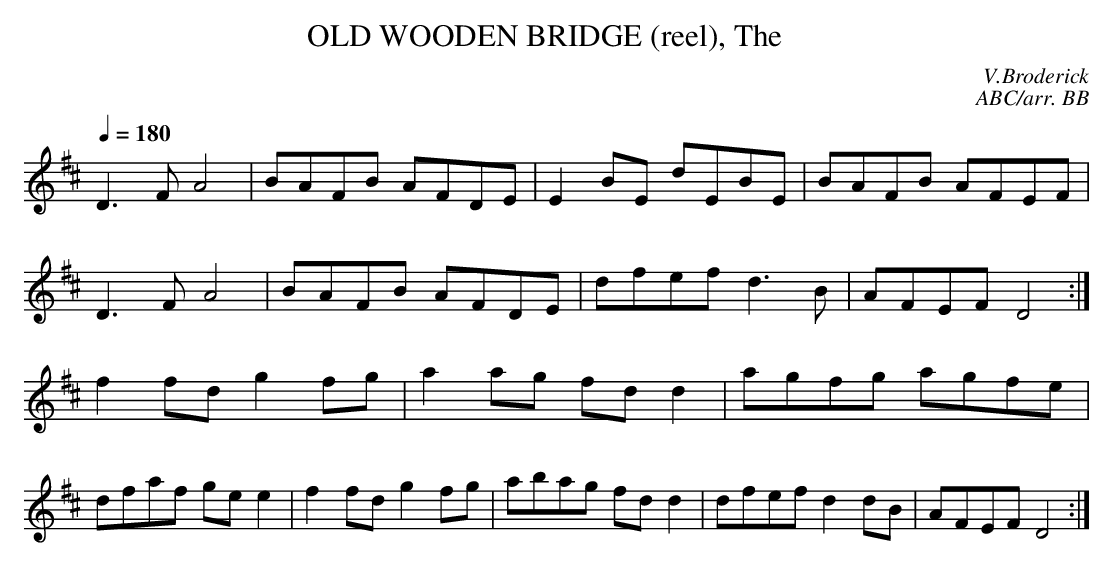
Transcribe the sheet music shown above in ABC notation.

X:1
T:OLD WOODEN BRIDGE (reel), The   \
C:V.Broderick\
C:ABC/arr. BB\
M:C\
L:1/8\
Q:1/4=180\
K:D\
D3F A4|BAFB AFDE|E2BE dEBE|BAFB AFEF|\
D3F A4|BAFB AFDE|dfef d3B|AFEF D4:|\
f2fd g2fg|a2ag fdd2|agfg agfe|dfaf gee2|\
f2fd g2fg|abag fdd2|dfef d2dB|AFEF D4:|\
\
\
\
